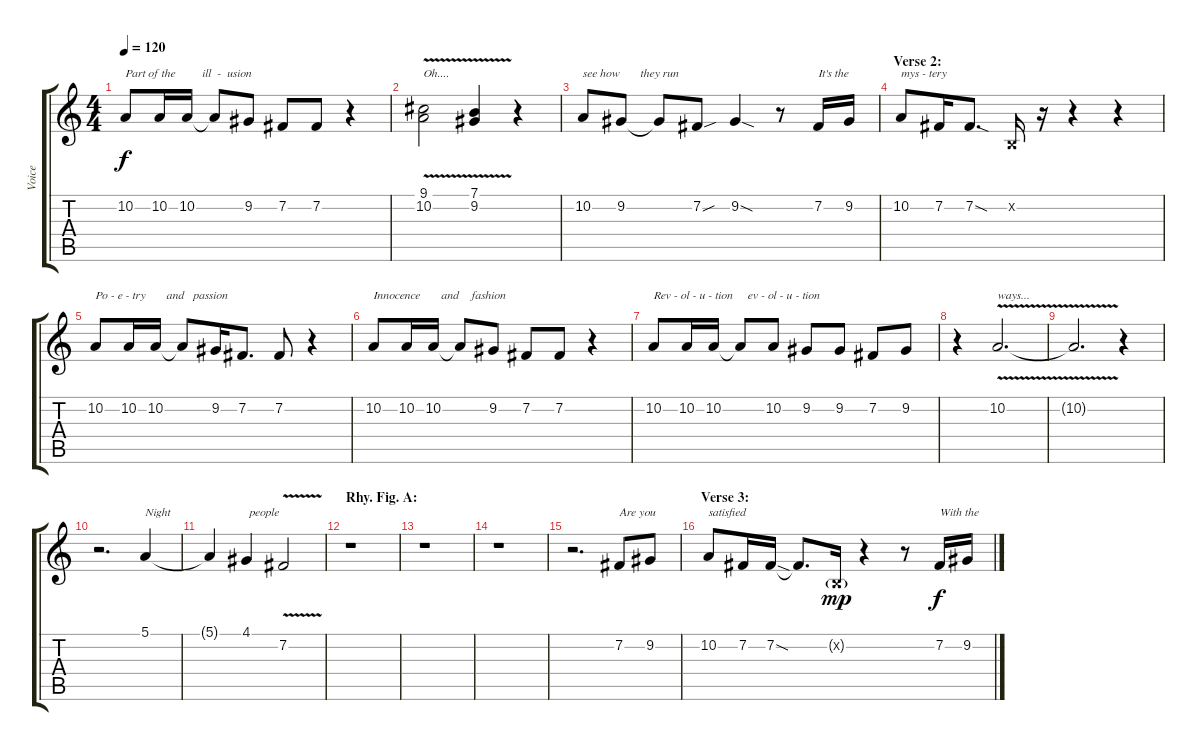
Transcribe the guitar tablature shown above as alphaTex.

\track ("Voice" "Voice") {instrument oboe}
\staff {score tabs}
\tuning (E4 B3 G3 D3 A2 E2) {hide}
\ts (4 4)
\tempo 120
\clef g2
\ks c
10.2.8{txt "Part of the         ill  -  usion" dy f} 10.2.16 10.2.16 10.2{t}.8 9.2.8 7.2.8 7.2.8 r.4 |
(9.1 10.2{v}).2{txt "Oh...."} (7.1 9.2{v}).4 r.4 |
10.2.8{txt "see how       they run"} 9.2.8 9.2{t}.8 7.2{sou}.8 9.2{sod}.4 r.8 7.2.16{txt "It's the"} 9.2.16 |
\section ("" "Verse 2:")
10.2.8{txt "mys - tery"} 7.2.16 7.2{sod}.8{d} 0.2{x}.16 r.16 r.4 r.4 |
10.2.8{txt "Po - e - try       and   passion"} 10.2.16 10.2.16 10.2{t}.8 9.2.16 7.2.8{d} 7.2.8 r.4 |
10.2.8{txt "Innocence       and    fashion"} 10.2.16 10.2.16 10.2{t}.8 9.2.8 7.2.8 7.2.8 r.4 |
10.2.8{txt "Rev - ol - u - tion     ev - ol - u - tion "} 10.2.16 10.2.16 10.2{t}.8 10.2.8 9.2.8 9.2.8 7.2.8 9.2.8 |
r.4 10.2{v}.2{d txt "ways..."} |
10.2{t}.2{d} r.4 |
r.2{d} 5.1.4{txt "Night"} |
5.1{t}.4 4.1.4{txt " people"} 7.2{v}.2 |
\section ("" "Rhy. Fig. A:")
r.1 |
r.1 |
r.1 |
r.2{d} 7.2.8{txt "Are you"} 9.2.8 |
\section ("" "Verse 3:")
10.2.8{txt "satisfied"} 7.2.16 7.2{sod}.16 7.2{t}.8{d} 0.2{g x}.16{dy mp} r.4 r.8 7.2.16{txt "With the" dy f} 9.2.16
